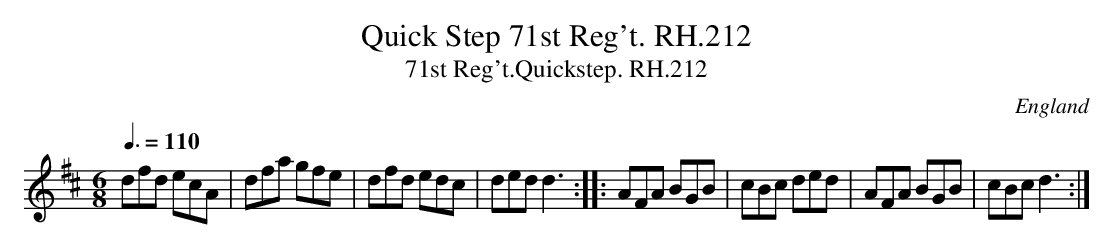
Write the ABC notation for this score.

X:1
T:Quick Step 71st Reg't. RH.212
T:71st Reg't.Quickstep. RH.212
O:England
M:6/8
L:1/8
Q:3/8=110
K:D
dfd ecA|dfa gfe|dfd edc|ded d3:|\
|:AFA BGB|cBc ded|AFA BGB|cBc d3:|
